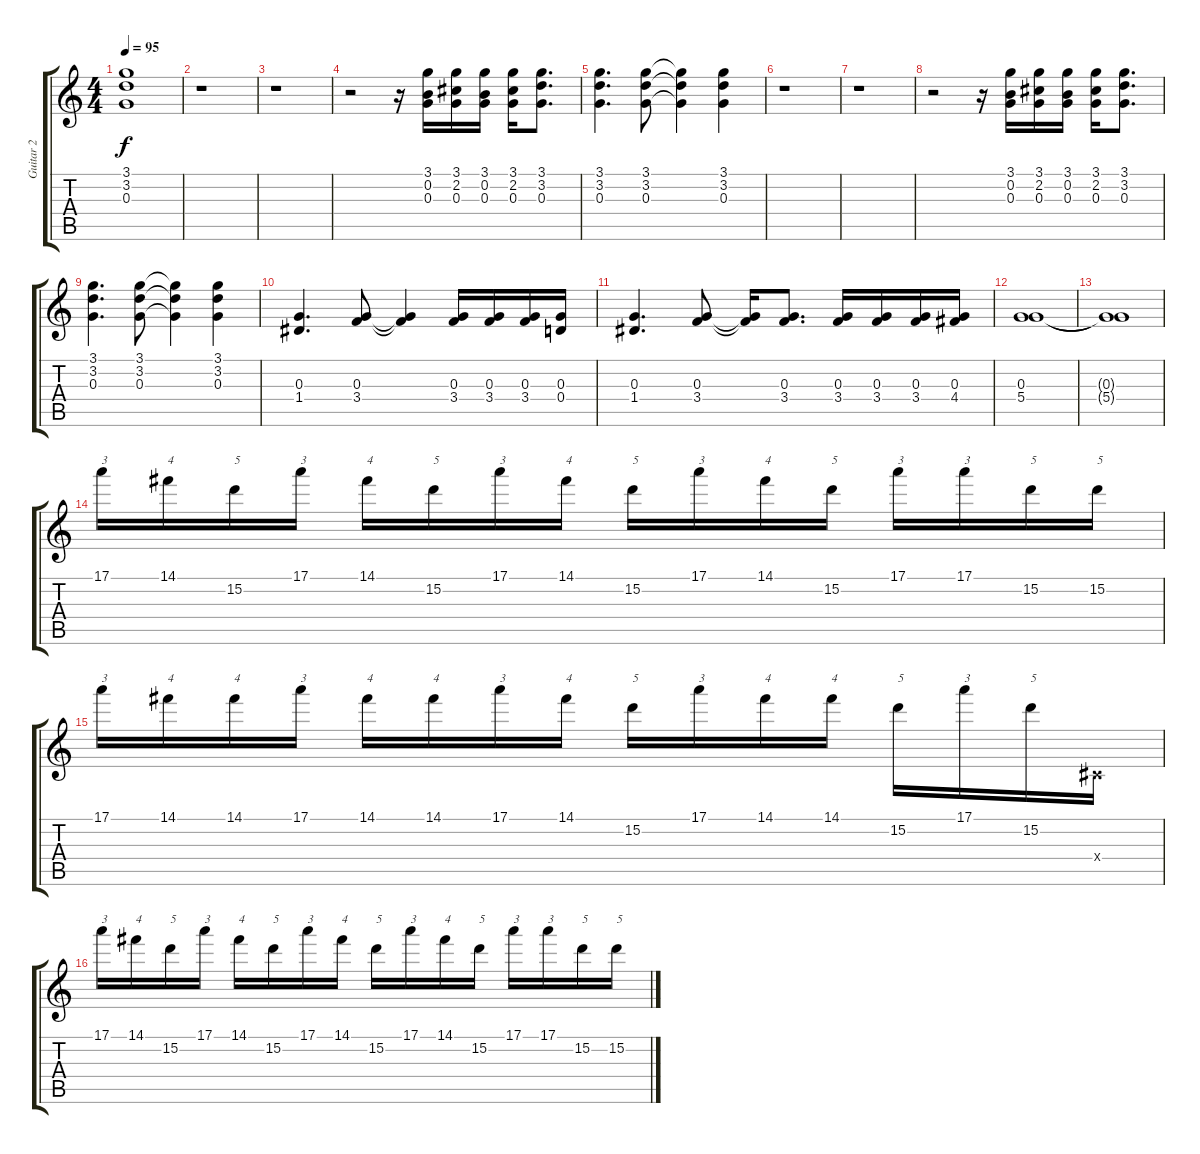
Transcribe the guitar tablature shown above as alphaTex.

\track ("Guitar 2" "Guitar 2") {instrument overdrivenguitar}
\staff {score tabs}
\tuning (E4 B3 G3 D3 A2 E2) {hide}
\ts (4 4)
\tempo 95
\clef g2
\ks c
(3.1{t} 3.2{t} 0.3{t}).1{dy f} |
r.1 |
r.1 |
r.2 r.16 (3.1 0.2 0.3).16 (3.1 2.2 0.3).16 (3.1 0.2 0.3).16 (3.1 2.2 0.3).16 (3.1 3.2 0.3).8{d} |
(3.1 3.2 0.3).4{d} (3.1 3.2 0.3).8 (3.1{t} 3.2{t} 0.3{t}).4 (3.1 3.2 0.3).4 |
r.1 |
r.1 |
r.2 r.16 (3.1 0.2 0.3).16 (3.1 2.2 0.3).16 (3.1 0.2 0.3).16 (3.1 2.2 0.3).16 (3.1 3.2 0.3).8{d} |
(3.1 3.2 0.3).4{d} (3.1 3.2 0.3).8 (3.1{t} 3.2{t} 0.3{t}).4 (3.1 3.2 0.3).4 |
(0.3 1.4).4{d} (0.3 3.4).8 (0.3{t} 3.4{t}).4 (0.3 3.4).16 (0.3 3.4).16 (0.3 3.4).16 (0.3 0.4).16 |
(0.3 1.4).4{d} (0.3 3.4).8 (0.3{t} 3.4{t}).16 (0.3 3.4).8{d} (0.3 3.4).16 (0.3 3.4).16 (0.3 3.4).16 (0.3 4.4).16 |
(0.3 5.4).1 |
(0.3{t} 5.4{t}).1 |
17.1.16{txt "3" volume 13 instrument guitarharmonics} 14.1.16{txt "4"} 15.2.16{txt "5"} 17.1.16{txt "3"} 14.1.16{txt "4"} 15.2.16{txt "5"} 17.1.16{txt "3"} 14.1.16{txt "4"} 15.2.16{txt "5"} 17.1.16{txt "3"} 14.1.16{txt "4"} 15.2.16{txt "5"} 17.1.16{txt "3"} 17.1.16{txt "3"} 15.2.16{txt "5"} 15.2.16{txt "5"} |
17.1.16{txt "3" volume 13 instrument guitarharmonics} 14.1.16{txt "4"} 14.1.16{txt "4"} 17.1.16{txt "3"} 14.1.16{txt "4"} 14.1.16{txt "4"} 17.1.16{txt "3"} 14.1.16{txt "4"} 15.2.16{txt "5"} 17.1.16{txt "3"} 14.1.16{txt "4"} 14.1.16{txt "4"} 15.2.16{txt "5"} 17.1.16{txt "3"} 15.2.16{txt "5"} -1.4{x}.16 |
17.1.16{txt "3" volume 13 instrument guitarharmonics} 14.1.16{txt "4"} 15.2.16{txt "5"} 17.1.16{txt "3"} 14.1.16{txt "4"} 15.2.16{txt "5"} 17.1.16{txt "3"} 14.1.16{txt "4"} 15.2.16{txt "5"} 17.1.16{txt "3"} 14.1.16{txt "4"} 15.2.16{txt "5"} 17.1.16{txt "3"} 17.1.16{txt "3"} 15.2.16{txt "5"} 15.2.16{txt "5"}
